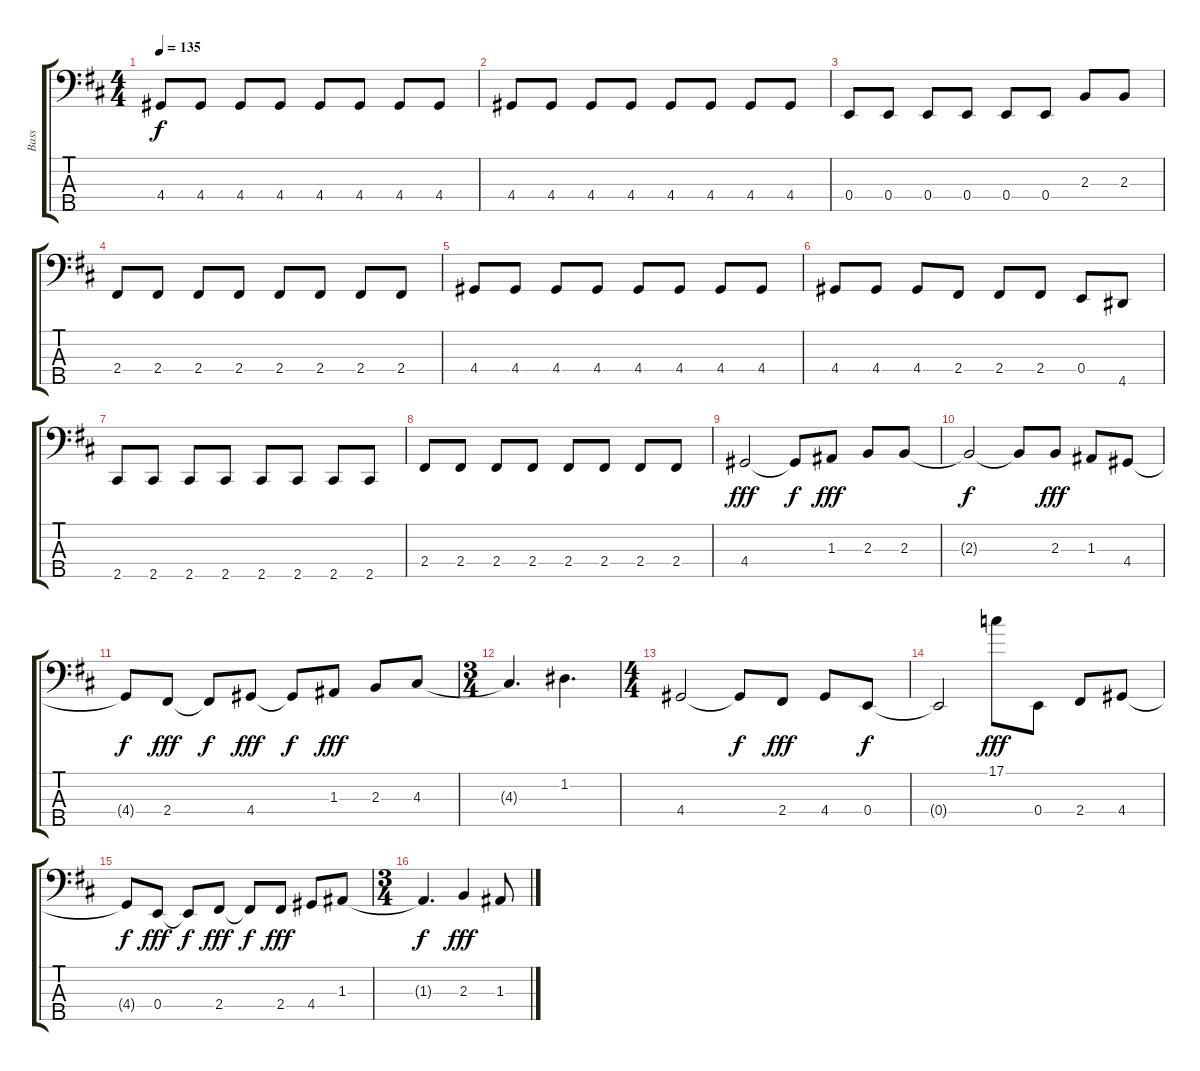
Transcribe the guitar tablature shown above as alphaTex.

\track ("Bass" "Bass") {instrument electricbasspick}
\staff {score tabs}
\tuning (G2 D2 A1 E1 B0) {hide}
\ts (4 4)
\tempo 135
\clef f4
\ks d
4.4.8{dy f} 4.4.8 4.4.8 4.4.8 4.4.8 4.4.8 4.4.8 4.4.8 |
4.4.8 4.4.8 4.4.8 4.4.8 4.4.8 4.4.8 4.4.8 4.4.8 |
0.4.8 0.4.8 0.4.8 0.4.8 0.4.8 0.4.8 2.3.8 2.3.8 |
2.4.8 2.4.8 2.4.8 2.4.8 2.4.8 2.4.8 2.4.8 2.4.8 |
4.4.8 4.4.8 4.4.8 4.4.8 4.4.8 4.4.8 4.4.8 4.4.8 |
4.4.8 4.4.8 4.4.8 2.4.8 2.4.8 2.4.8 0.4.8 4.5.8 |
2.5.8 2.5.8 2.5.8 2.5.8 2.5.8 2.5.8 2.5.8 2.5.8 |
2.4.8 2.4.8 2.4.8 2.4.8 2.4.8 2.4.8 2.4.8 2.4.8 |
4.4.2{dy fff} 4.4{t}.8{dy f} 1.3.8{dy fff} 2.3.8 2.3.8 |
2.3{t}.2{dy f} 2.3{t}.8 2.3.8{dy fff} 1.3.8 4.4.8 |
4.4{t}.8{dy f} 2.4.8{dy fff} 2.4{t}.8{dy f} 4.4.8{dy fff} 4.4{t}.8{dy f} 1.3.8{dy fff} 2.3.8 4.3.8 |
\ts (3 4)
4.3{t}.4{d} 1.2.4{d} |
\ts (4 4)
4.4.2 4.4{t}.8{dy f} 2.4.8{dy fff} 4.4.8 0.4.8{dy f} |
0.4{t}.2 17.1.8{dy fff} 0.4.8 2.4.8 4.4.8 |
4.4{t}.8{dy f} 0.4.8{dy fff} 0.4{t}.8{dy f} 2.4.8{dy fff} 2.4{t}.8{dy f} 2.4.8{dy fff} 4.4.8 1.3.8 |
\ts (3 4)
1.3{t}.4{d dy f} 2.3.4{dy fff} 1.3.8
